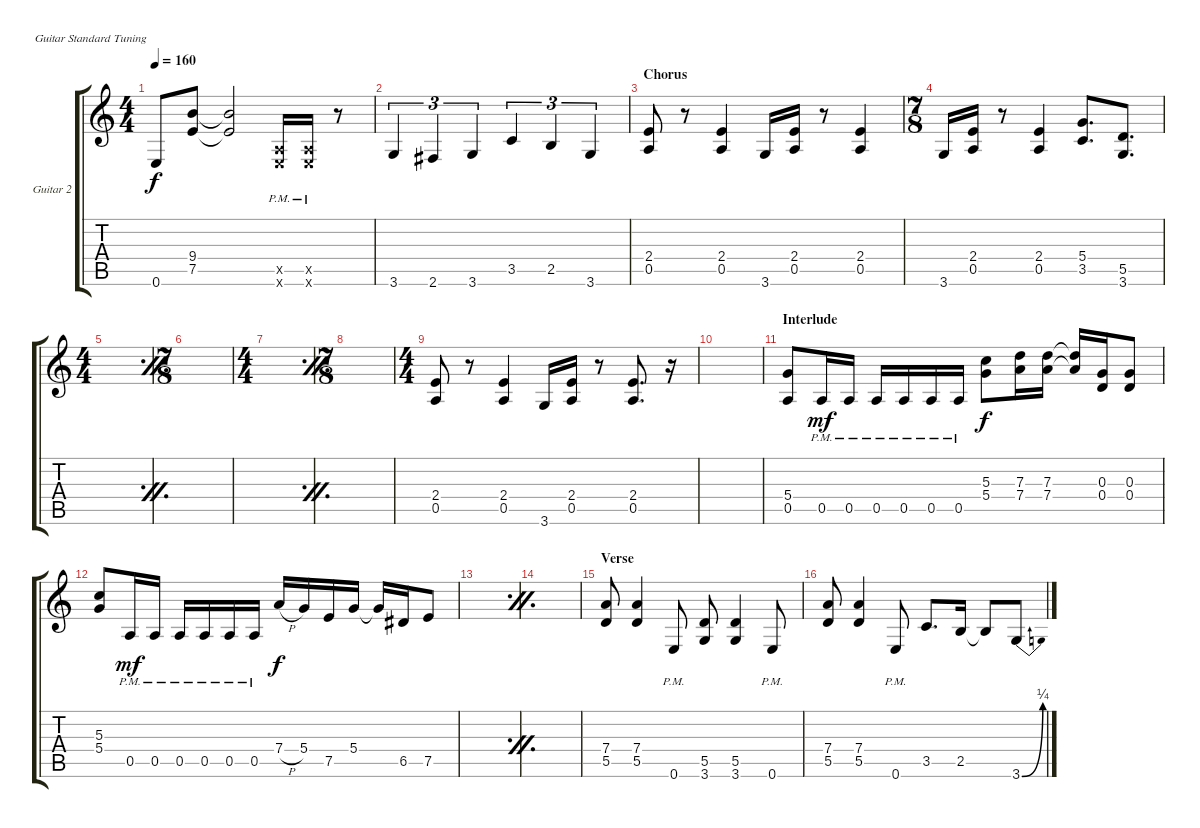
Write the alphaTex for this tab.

\bracketExtendMode groupsimilarinstruments
\firstSystemTrackNameOrientation horizontal
\otherSystemsTrackNameOrientation horizontal
\track ("Guitar 2" "Guitar 2") {instrument overdrivenguitar}
\staff {score tabs}
\tuning (E4 B3 G3 D3 A2 E2)
\ts (4 4)
\tempo 160
\clef g2
\ks c
0.6.8{dy f} (9.4 7.5).8 (9.4{t} 7.5{t}).2 (0.6{pm x} 0.5{pm x}).16 (0.6{pm x} 0.5{pm x}).16 r.8 |
3.6.4{tu (3 2)} 2.6.4{tu (3 2)} 3.6.4{tu (3 2)} 3.5.4{tu (3 2)} 2.5.4{tu (3 2)} 3.6.4{tu (3 2)} |
\section ("" "Chorus")
(2.4 0.5).8 r.8 (2.4 0.5).4 3.6.16 (2.4 0.5).16 r.8 (2.4 0.5).4 |
\ts (7 8)
3.6.16 (2.4 0.5).16 r.8 (2.4 0.5).4 (5.4 3.5).8{d} (5.5 3.6).8{d} |
\ts (4 4)
\simile firstofdouble
|
\ts (7 8)
\simile secondofdouble
|
\ts (4 4)
\simile firstofdouble
|
\ts (7 8)
\simile secondofdouble
|
\ts (4 4)
\simile none
(2.4 0.5).8 r.8 (2.4 0.5).4 3.6.16 (2.4 0.5).16 r.8 (2.4 0.5).8{d} r.16 |
|
\section ("" "Interlude")
(5.4 0.5).8 0.5{pm}.16{dy mf} 0.5{pm}.16 0.5{pm}.16 0.5{pm}.16 0.5{pm}.16 0.5{pm}.16 (5.3 5.4).8{dy f} (7.3 7.4).16 (7.3 7.4).16 (7.3{t} 7.4{t}).16 (0.3 0.4).16 (0.3 0.4).8 |
(5.3 5.4).8 0.5{pm}.16{dy mf} 0.5{pm}.16 0.5{pm}.16 0.5{pm}.16 0.5{pm}.16 0.5{pm}.16 7.4{h}.16{dy f} 5.4.16 7.5.16 5.4.16 5.4{t}.16 6.5.16 7.5.8 |
\simile firstofdouble
|
\simile secondofdouble
|
\section ("" "Verse")
\simile none
(7.4 5.5).8 (7.4 5.5).4 0.6{pm}.8 (5.5 3.6).8 (5.5 3.6).4 0.6{pm}.8 |
(7.4 5.5).8 (7.4 5.5).4 0.6{pm}.8 3.5.8{d} 2.5.16 2.5{t}.8 3.6{be (bend 0 0 53.4 1)}.8
